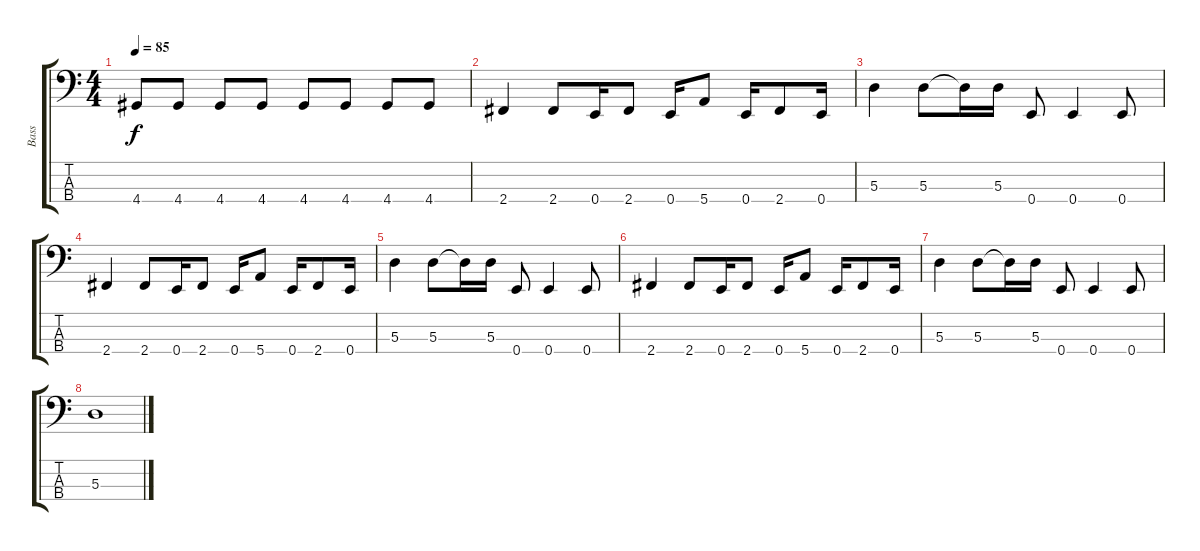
\track ("Bass" "Bass") {instrument electricbassfinger}
\staff {score tabs}
\tuning (G2 D2 A1 E1) {hide}
\ts (4 4)
\tempo 85
\clef f4
\ks c
4.4.8{dy f} 4.4.8 4.4.8 4.4.8 4.4.8 4.4.8 4.4.8 4.4.8 |
2.4.4 2.4.8 0.4.16 2.4.8 0.4.16 5.4.8 0.4.16 2.4.8 0.4.16 |
5.3.4 5.3.8 5.3{t}.16 5.3.16 0.4.8 0.4.4 0.4.8 |
2.4.4 2.4.8 0.4.16 2.4.8 0.4.16 5.4.8 0.4.16 2.4.8 0.4.16 |
5.3.4 5.3.8 5.3{t}.16 5.3.16 0.4.8 0.4.4 0.4.8 |
2.4.4 2.4.8 0.4.16 2.4.8 0.4.16 5.4.8 0.4.16 2.4.8 0.4.16 |
5.3.4 5.3.8 5.3{t}.16 5.3.16 0.4.8 0.4.4 0.4.8 |
5.3.1
